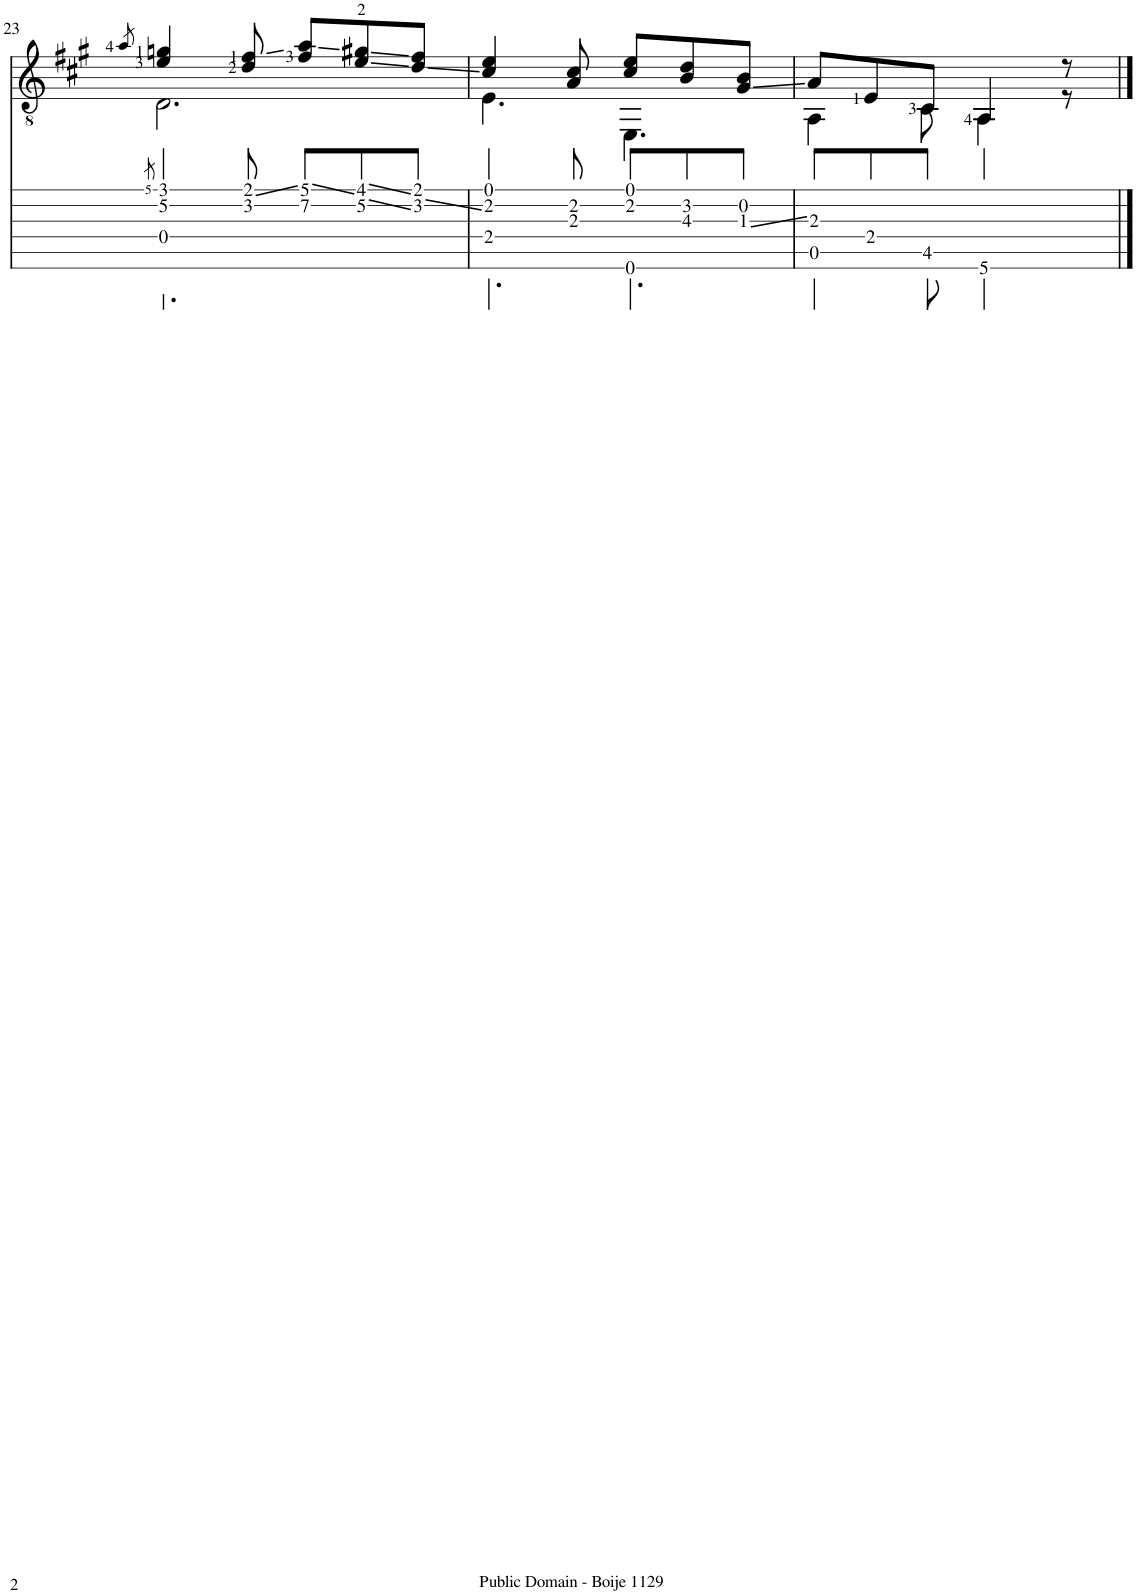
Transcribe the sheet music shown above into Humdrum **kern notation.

**kern	**kern
*part2	*part1
*staff2	*staff1
*I"Chitarra classica (Intavolatura)	*I"Guitar
!!LO:PB:g=z
*	*clefGv2
*k[f#c#g#]	*k[f#c#g#]
*M6/8	*M6/8
=23	=23
8qa/	8qa/
*^	*^
4e/ 4gn/	2.D\	4e/ 4gn/	2.D\
8d/ 8f#/	.	8d/ 8f#/	.
8f#/ 8a/L	.	8f#/ 8a/L	.
8e/ 8g#X/	.	8e/ 8g#X/	.
8d/ 8f#/J	.	8d/ 8f#/J	.
=24	=24	=24	=24
4c#/ 4e/	4.E\	4c#/ 4e/	4.E\
8A/ 8c#/	.	8A/ 8c#/	.
8c#/ 8e/L	4.EE\	8c#/ 8e/L	4.EE\
8B/ 8d/	.	8B/ 8d/	.
8G#/ 8B/J	.	8G#/ 8B/J	.
=25	=25	=25	=25
8A/L	4AA\	8A/L	4AA\
8E/	.	8E/	.
8C#/J	8C#\	8C#/J	8C#\
4AA/	4AA\	4AA/	4AA\
8r	8r	8r	8r
*v	*v	*	*
*	*v	*v
==	==
*-	*-
